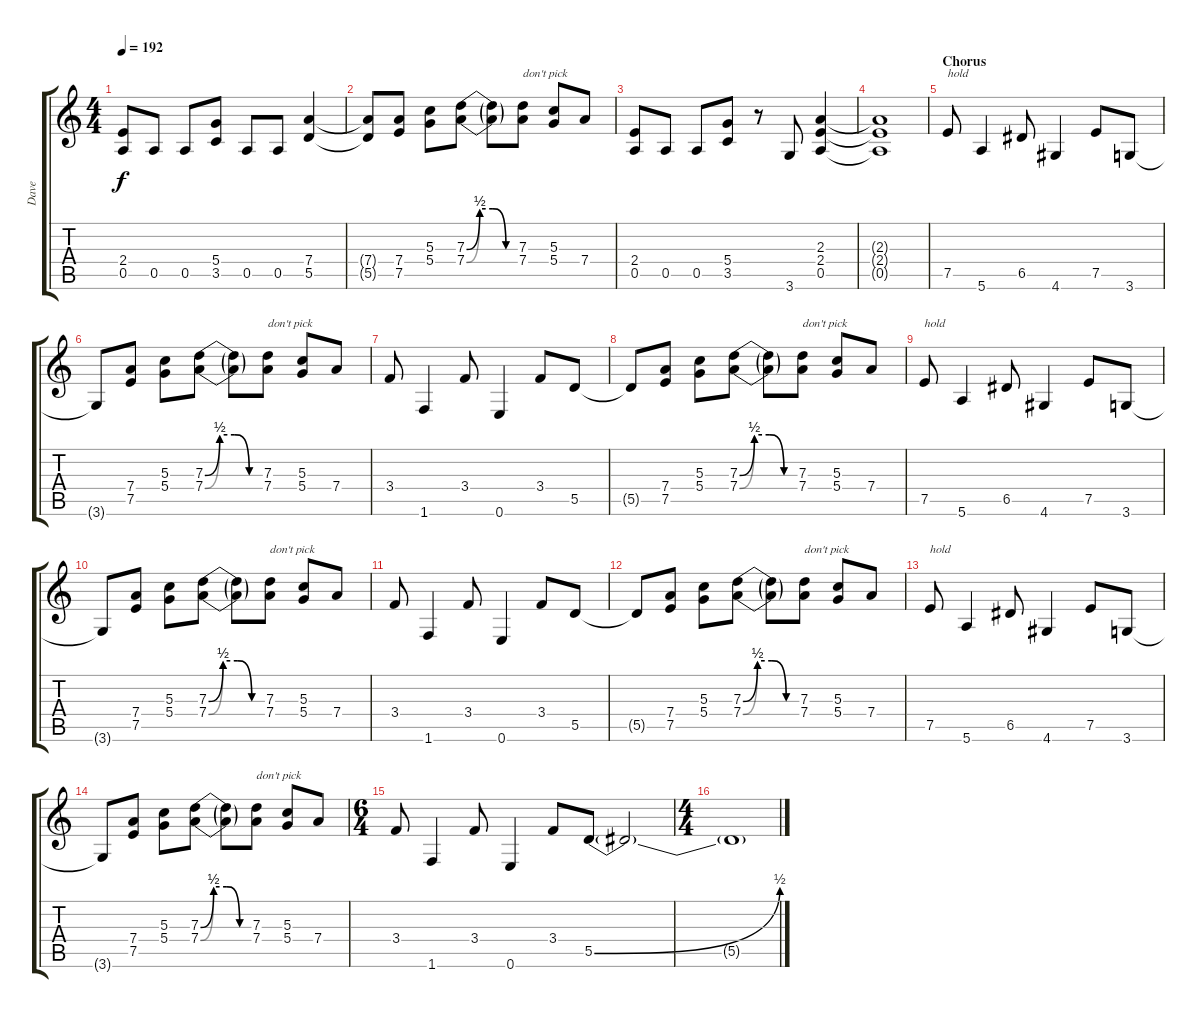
\track ("Dave" "Dave") {instrument distortionguitar}
\staff {score tabs}
\tuning (E4 B3 G3 D3 A2 E2) {hide}
\ts (4 4)
\tempo 192
\clef g2
\ks c
(2.4 0.5).8{dy f} 0.5.8 0.5.8 (5.4 3.5).8 0.5.8 0.5.8 (7.4 5.5).4 |
(7.4{t} 5.5{t}).8 (7.4 7.5).8 (5.3 5.4).8 (7.3{be (custom 0 0 15 2 30 2 45 0 60 0)} 7.4{be (custom 0 0 15 2 30 2 45 0 60 0)}).8 (7.3{t} 7.4{t}).8 (7.3 7.4).8{txt "don't pick"} (5.3 5.4).8 7.4.8 |
(2.4 0.5).8 0.5.8 0.5.8 (5.4 3.5).8 r.8 3.6.8 (2.3 2.4 0.5).4 |
(2.3{t} 2.4{t} 0.5{t}).1 |
\section ("" "Chorus")
7.5.8{txt "hold"} 5.6.4 6.5.8 4.6.4 7.5.8 3.6.8 |
3.6{t}.8 (7.4 7.5).8 (5.3 5.4).8 (7.3{be (custom 0 0 15 2 30 2 45 0 60 0)} 7.4{be (custom 0 0 15 2 30 2 45 0 60 0)}).8 (7.3{t} 7.4{t}).8 (7.3 7.4).8{txt "don't pick"} (5.3 5.4).8 7.4.8 |
3.4.8 1.6.4 3.4.8 0.6.4 3.4.8 5.5.8 |
5.5{t}.8 (7.4 7.5).8 (5.3 5.4).8 (7.3{be (custom 0 0 15 2 30 2 45 0 60 0)} 7.4{be (custom 0 0 15 2 30 2 45 0 60 0)}).8 (7.3{t} 7.4{t}).8 (7.3 7.4).8{txt "don't pick"} (5.3 5.4).8 7.4.8 |
7.5.8{txt "hold"} 5.6.4 6.5.8 4.6.4 7.5.8 3.6.8 |
3.6{t}.8 (7.4 7.5).8 (5.3 5.4).8 (7.3{be (custom 0 0 15 2 30 2 45 0 60 0)} 7.4{be (custom 0 0 15 2 30 2 45 0 60 0)}).8 (7.3{t} 7.4{t}).8 (7.3 7.4).8{txt "don't pick"} (5.3 5.4).8 7.4.8 |
3.4.8 1.6.4 3.4.8 0.6.4 3.4.8 5.5.8 |
5.5{t}.8 (7.4 7.5).8 (5.3 5.4).8 (7.3{be (custom 0 0 15 2 30 2 45 0 60 0)} 7.4{be (custom 0 0 15 2 30 2 45 0 60 0)}).8 (7.3{t} 7.4{t}).8 (7.3 7.4).8{txt "don't pick"} (5.3 5.4).8 7.4.8 |
7.5.8{txt "hold"} 5.6.4 6.5.8 4.6.4 7.5.8 3.6.8 |
3.6{t}.8 (7.4 7.5).8 (5.3 5.4).8 (7.3{be (custom 0 0 15 2 30 2 45 0 60 0)} 7.4{be (custom 0 0 15 2 30 2 45 0 60 0)}).8 (7.3{t} 7.4{t}).8 (7.3 7.4).8{txt "don't pick"} (5.3 5.4).8 7.4.8 |
\ts (6 4)
3.4.8 1.6.4 3.4.8 0.6.4 3.4.8 5.5{be (bend 0 0 60 2)}.8 5.5{t}.2 |
\ts (4 4)
5.5{t}.1
